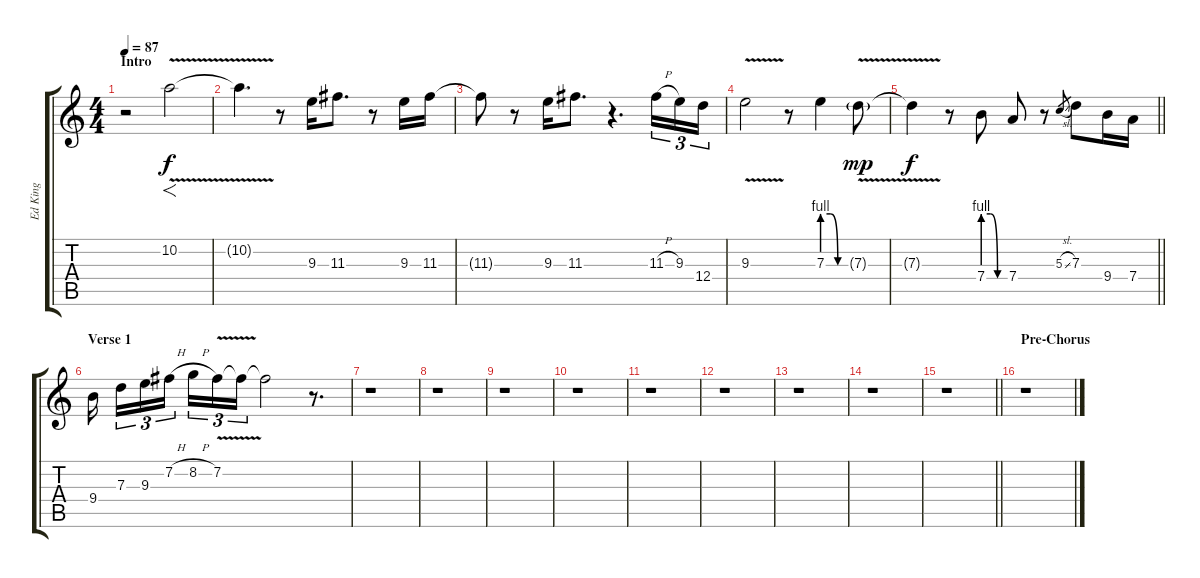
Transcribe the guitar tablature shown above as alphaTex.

\track ("Ed King" "Ed King") {instrument overdrivenguitar}
\staff {score tabs}
\tuning (E4 B3 G3 D3 A2 E2) {hide}
\ts (4 4)
\section ("" "Intro")
\tempo 87
\clef g2
\ks c
r.2{dy f instrument overdrivenguitar} 10.2{v}.2{f} |
10.2{t}.4{d} r.8 9.3.16 11.3.8{d} r.8 9.3.16 11.3.16 |
11.3{t}.8 r.8 9.3.16 11.3.8{d} r.4{d} 11.3{h}.16{tu (3 2)} 9.3.16{tu (3 2)} 12.4.16{tu (3 2)} |
9.3{v}.2 r.8 7.3{be (custom 0 4 20 4 40 0 60 0)}.4 7.3{v g}.8{dy mp} |
\barLineRight lightlight
7.3{t}.4{dy f} r.8 7.4{be (custom 0 4 20 4 40 0 60 0)}.8 7.4.8 r.8 5.3{sl}.8{gr} 7.3.8 9.4.16 7.4.16 |
\section ("" "Verse 1")
9.4.16{beam splitsecondary} 7.3.16{tu (3 2)} 9.3.16{tu (3 2)} 7.2{h}.16{tu (3 2) beam splitsecondary} 8.2{h}.16{tu (3 2)} 7.2{v}.16{tu (3 2)} 7.2{t}.16{tu (3 2)} 7.2{t}.2 r.8{d} |
r.1 |
r.1 |
r.1 |
r.1 |
r.1 |
r.1 |
r.1 |
r.1 |
\barLineRight lightlight
r.1 |
\section ("" "Pre-Chorus")
r.1
